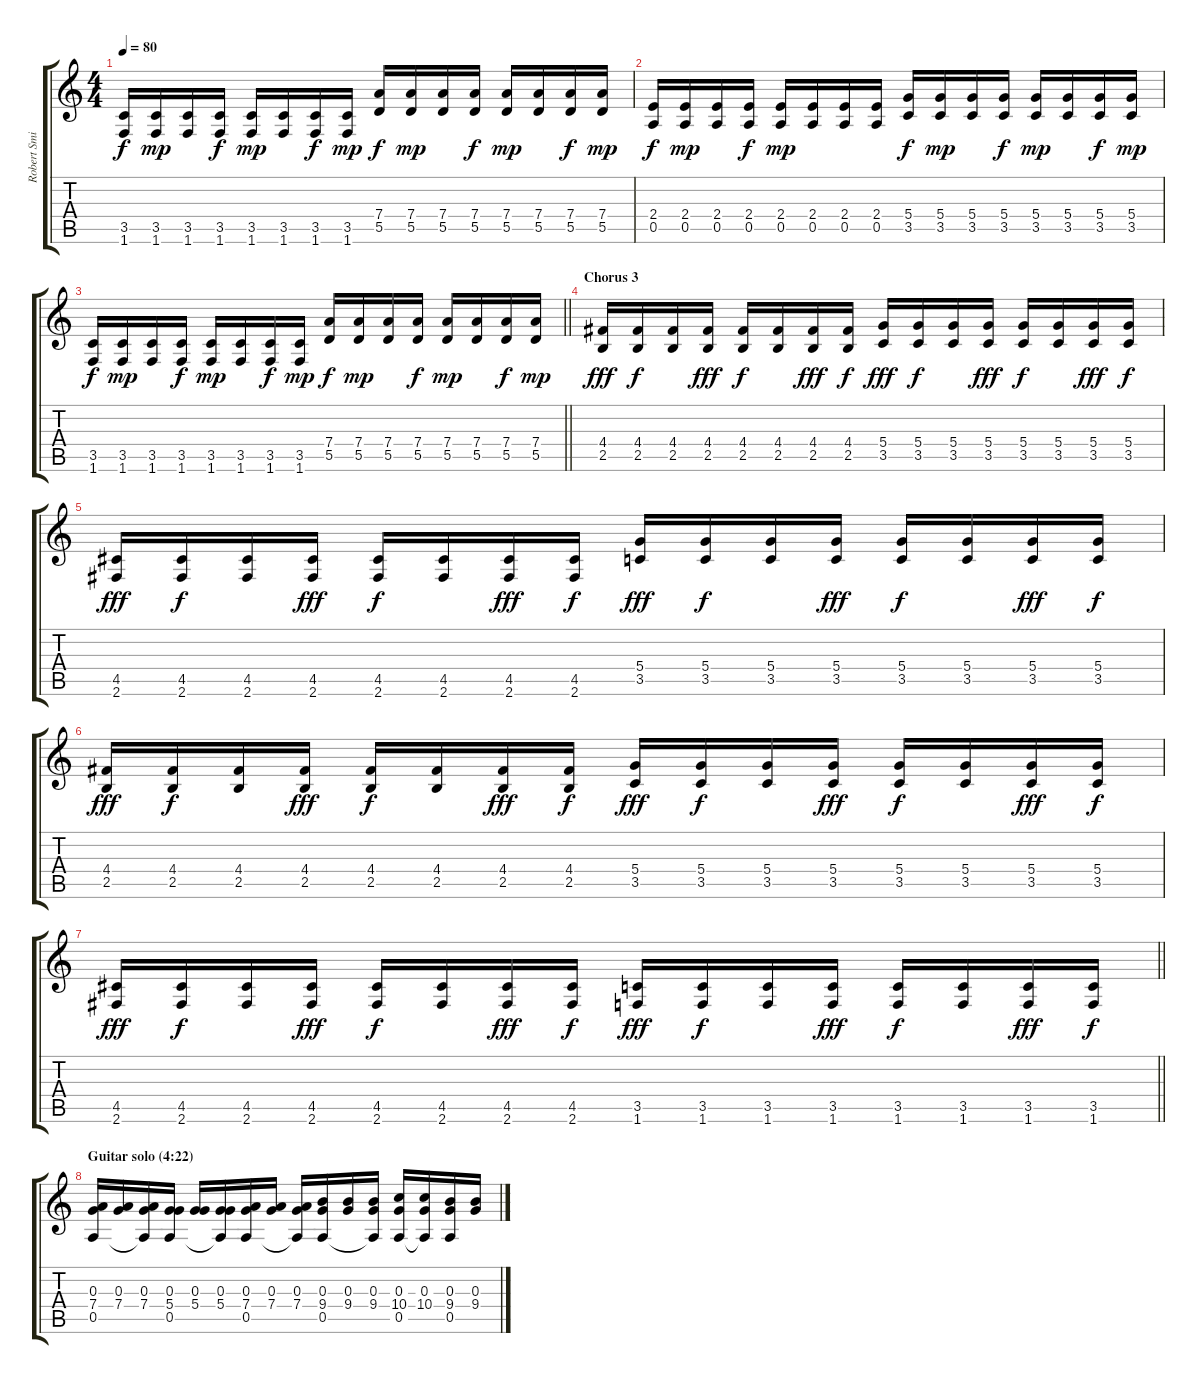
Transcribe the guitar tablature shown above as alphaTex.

\track ("Robert Smith (guitar 1)" "Robert Smi") {instrument electricguitarclean}
\staff {score tabs}
\tuning (E4 B3 G3 D3 A2 E2) {hide}
\ts (4 4)
\tempo 80
\clef g2
\ks c
(3.5 1.6).16{dy f} (3.5 1.6).16{dy mp} (3.5 1.6).16 (3.5 1.6).16{dy f} (3.5 1.6).16{dy mp} (3.5 1.6).16 (3.5 1.6).16{dy f} (3.5 1.6).16{dy mp} (7.4 5.5).16{dy f} (7.4 5.5).16{dy mp} (7.4 5.5).16 (7.4 5.5).16{dy f} (7.4 5.5).16{dy mp} (7.4 5.5).16 (7.4 5.5).16{dy f} (7.4 5.5).16{dy mp} |
(2.4 0.5).16{dy f} (2.4 0.5).16{dy mp} (2.4 0.5).16 (2.4 0.5).16{dy f} (2.4 0.5).16{dy mp} (2.4 0.5).16 (2.4 0.5).16 (2.4 0.5).16 (5.4 3.5).16{dy f} (5.4 3.5).16{dy mp} (5.4 3.5).16 (5.4 3.5).16{dy f} (5.4 3.5).16{dy mp} (5.4 3.5).16 (5.4 3.5).16{dy f} (5.4 3.5).16{dy mp} |
\barLineRight lightlight
(3.5 1.6).16{dy f} (3.5 1.6).16{dy mp} (3.5 1.6).16 (3.5 1.6).16{dy f} (3.5 1.6).16{dy mp} (3.5 1.6).16 (3.5 1.6).16{dy f} (3.5 1.6).16{dy mp} (7.4 5.5).16{dy f} (7.4 5.5).16{dy mp} (7.4 5.5).16 (7.4 5.5).16{dy f} (7.4 5.5).16{dy mp} (7.4 5.5).16 (7.4 5.5).16{dy f} (7.4 5.5).16{dy mp} |
\section ("" "Chorus 3")
(4.4 2.5).16{dy fff} (4.4 2.5).16{dy f} (4.4 2.5).16 (4.4 2.5).16{dy fff} (4.4 2.5).16{dy f} (4.4 2.5).16 (4.4 2.5).16{dy fff} (4.4 2.5).16{dy f} (5.4 3.5).16{dy fff} (5.4 3.5).16{dy f} (5.4 3.5).16 (5.4 3.5).16{dy fff} (5.4 3.5).16{dy f} (5.4 3.5).16 (5.4 3.5).16{dy fff} (5.4 3.5).16{dy f} |
(4.5 2.6).16{dy fff} (4.5 2.6).16{dy f} (4.5 2.6).16 (4.5 2.6).16{dy fff} (4.5 2.6).16{dy f} (4.5 2.6).16 (4.5 2.6).16{dy fff} (4.5 2.6).16{dy f} (5.4 3.5).16{dy fff} (5.4 3.5).16{dy f} (5.4 3.5).16 (5.4 3.5).16{dy fff} (5.4 3.5).16{dy f} (5.4 3.5).16 (5.4 3.5).16{dy fff} (5.4 3.5).16{dy f} |
(4.4 2.5).16{dy fff} (4.4 2.5).16{dy f} (4.4 2.5).16 (4.4 2.5).16{dy fff} (4.4 2.5).16{dy f} (4.4 2.5).16 (4.4 2.5).16{dy fff} (4.4 2.5).16{dy f} (5.4 3.5).16{dy fff} (5.4 3.5).16{dy f} (5.4 3.5).16 (5.4 3.5).16{dy fff} (5.4 3.5).16{dy f} (5.4 3.5).16 (5.4 3.5).16{dy fff} (5.4 3.5).16{dy f} |
\barLineRight lightlight
(4.5 2.6).16{dy fff} (4.5 2.6).16{dy f} (4.5 2.6).16 (4.5 2.6).16{dy fff} (4.5 2.6).16{dy f} (4.5 2.6).16 (4.5 2.6).16{dy fff} (4.5 2.6).16{dy f} (3.5 1.6).16{dy fff} (3.5 1.6).16{dy f} (3.5 1.6).16 (3.5 1.6).16{dy fff} (3.5 1.6).16{dy f} (3.5 1.6).16 (3.5 1.6).16{dy fff} (3.5 1.6).16{dy f} |
\section ("" "Guitar solo (4:22)")
(0.3 7.4 0.5).16 (0.3 7.4).16 (0.3 7.4 0.5{t}).16 (0.3 5.4 0.5).16 (0.3 5.4).16 (0.3 5.4 0.5{t}).16 (0.3 7.4 0.5).16 (0.3 7.4).16 (0.3 7.4 0.5{t}).16 (0.3 9.4 0.5).16 (0.3 9.4).16 (0.3 9.4 0.5{t}).16 (0.3 10.4 0.5).16 (0.3 10.4 0.5{t}).16 (0.3 9.4 0.5).16 (0.3 9.4).16
